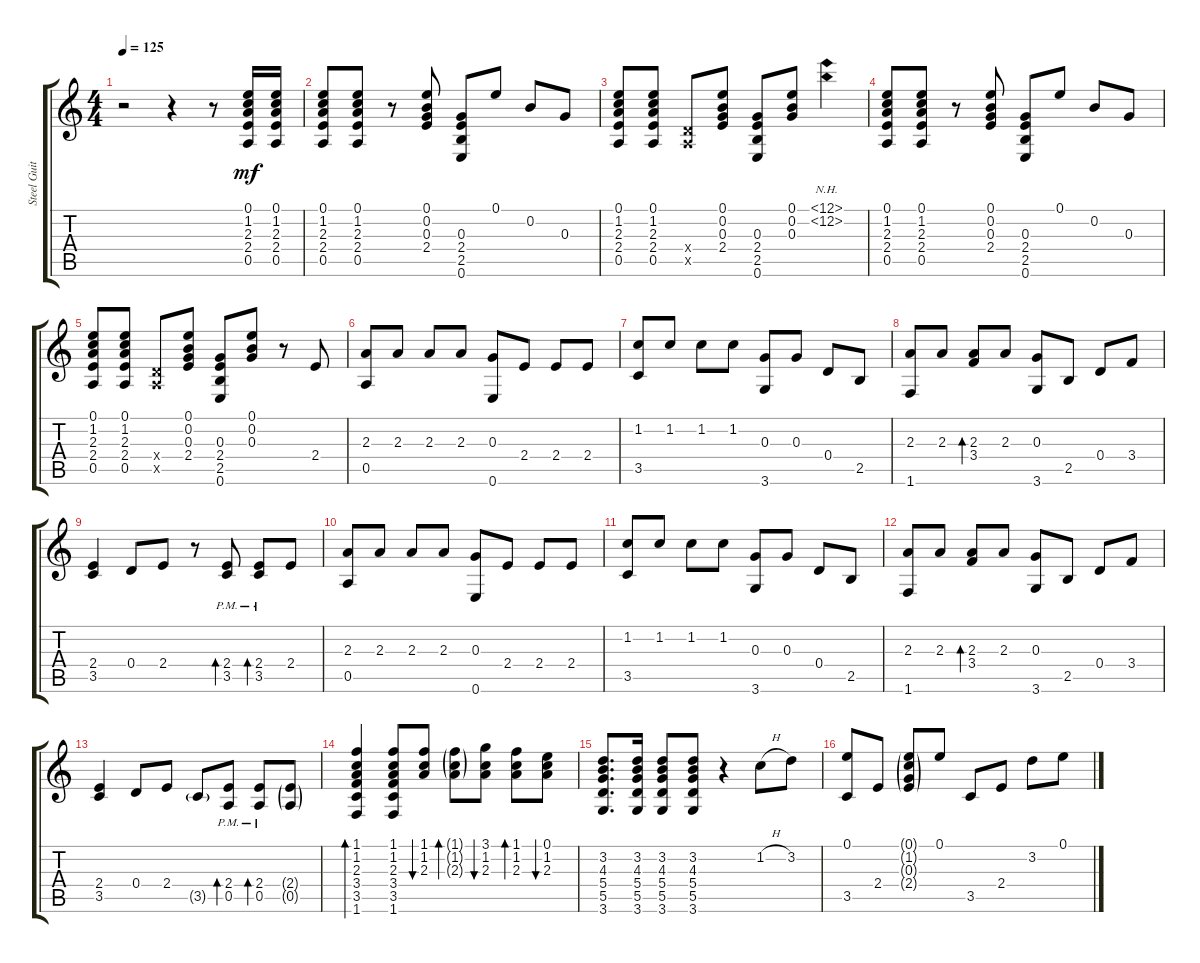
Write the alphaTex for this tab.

\track ("Steel Guitar" "Steel Guit") {instrument acousticguitarsteel}
\staff {score tabs}
\tuning (E4 B3 G3 D3 A2 E2) {hide}
\ts (4 4)
\tempo 125
\clef g2
\ks c
r.2{dy mf instrument acousticguitarsteel} r.4 r.8 (0.1 1.2 2.3 2.4 0.5).16 (0.1 1.2 2.3 2.4 0.5).16 |
(0.1 1.2 2.3 2.4 0.5).8 (0.1 1.2 2.3 2.4 0.5).8 r.8 (0.1 0.2 0.3 2.4).8 (0.3 2.4 2.5 0.6).8 0.1.8 0.2.8 0.3.8 |
(0.1 1.2 2.3 2.4 0.5).8 (0.1 1.2 2.3 2.4 0.5).8 (0.4{x} 0.5{x}).8 (0.1 0.2 0.3 2.4).8 (0.3 2.4 2.5 0.6).8 (0.1 0.2 0.3).8 (12.1{nh} 12.2{nh}).4 |
(0.1 1.2 2.3 2.4 0.5).8 (0.1 1.2 2.3 2.4 0.5).8 r.8 (0.1 0.2 0.3 2.4).8 (0.3 2.4 2.5 0.6).8 0.1.8 0.2.8 0.3.8 |
(0.1 1.2 2.3 2.4 0.5).8 (0.1 1.2 2.3 2.4 0.5).8 (0.4{x} 0.5{x}).8 (0.1 0.2 0.3 2.4).8 (0.3 2.4 2.5 0.6).8 (0.1 0.2 0.3).8 r.8 2.4.8 |
(2.3 0.5).8 2.3.8 2.3.8 2.3.8 (0.3 0.6).8 2.4.8 2.4.8 2.4.8 |
(1.2 3.5).8 1.2.8 1.2.8 1.2.8 (0.3 3.6).8 0.3.8 0.4.8 2.5.8 |
(2.3 1.6).8 2.3.8 (2.3 3.4).8{bd 60} 2.3.8 (0.3 3.6).8 2.5.8 0.4.8 3.4.8 |
(2.4 3.5).4 0.4.8 2.4.8 r.8 (2.4{pm} 3.5{pm}).8{bd 60} (2.4{pm} 3.5{pm}).8{bd 60} 2.4.8 |
(2.3 0.5).8 2.3.8 2.3.8 2.3.8 (0.3 0.6).8 2.4.8 2.4.8 2.4.8 |
(1.2 3.5).8 1.2.8 1.2.8 1.2.8 (0.3 3.6).8 0.3.8 0.4.8 2.5.8 |
(2.3 1.6).8 2.3.8 (2.3 3.4).8{bd 60} 2.3.8 (0.3 3.6).8 2.5.8 0.4.8 3.4.8 |
(2.4 3.5).4 0.4.8 2.4.8 3.5{g}.8 (2.4{pm} 0.5{pm}).8{bd 60} (2.4{pm} 0.5{pm}).8{bd 60} (2.4{g} 0.5{g}).8 |
(1.1 1.2 2.3 3.4 3.5 1.6).4{bd 60} (1.1 1.2 2.3 3.4 3.5 1.6).8 (1.1 1.2 2.3).8{bu 30} (1.1{g} 1.2{g} 2.3{g}).8{bd 30} (3.1 1.2 2.3).8{bu 30} (1.1 1.2 2.3).8{bd 30} (0.1 1.2 2.3).8{bu 30} |
(3.2 4.3 5.4 5.5 3.6).8{d} (3.2 4.3 5.4 5.5 3.6).16 (3.2 4.3 5.4 5.5 3.6).8 (3.2 4.3 5.4 5.5 3.6).8 r.4 1.2{h}.8 3.2.8 |
(0.1 3.5).8 2.4.8 (0.1{g} 1.2{g} 0.3{g} 2.4{g}).8 0.1.8 3.5.8 2.4.8 3.2.8 0.1.8
